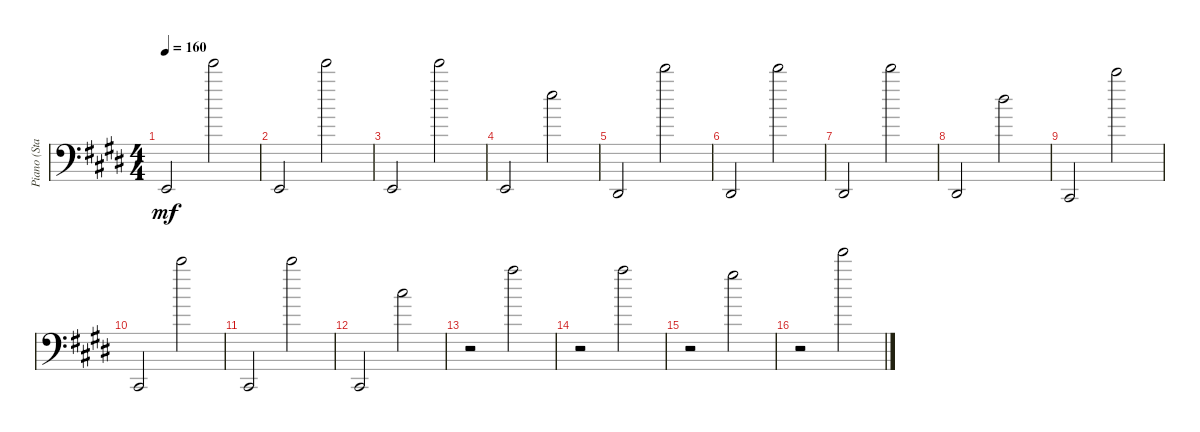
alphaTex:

\track ("Piano (Staff 2)" "Piano (Sta") {instrument acousticgrandpiano}
\staff {score}
\tuning (E4 B3 G3 D3 A2 E2 B1) {hide}
\ts (4 4)
\tempo 160
\clef f4
\ks e
0.6.2{dy mf} 24.1.2 |
0.6.2 24.1.2 |
0.6.2 24.1.2 |
0.6.2 12.1.2 |
4.7.2 23.1.2 |
4.7.2 23.1.2 |
4.7.2 23.1.2 |
4.7.2 11.1.2 |
2.7.2 21.1.2 |
2.7.2 21.1.2 |
2.7.2 21.1.2 |
2.7.2 9.1.2 |
r.2 17.1.2 |
r.2 17.1.2 |
r.2 16.1.2 |
r.2 24.1.2
